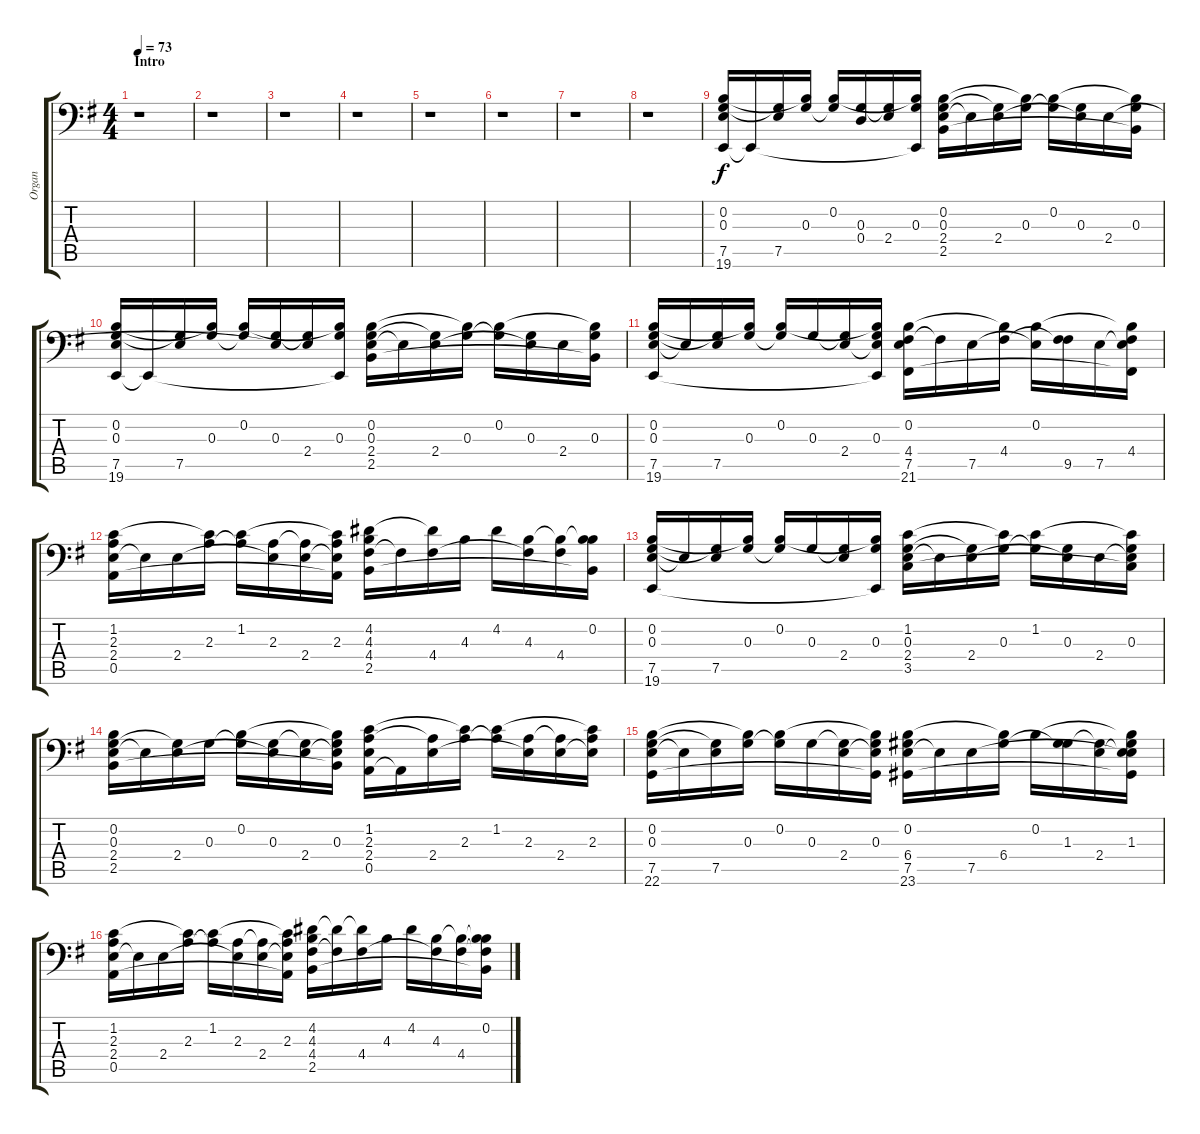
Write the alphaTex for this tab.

\track ("Organ" "Organ") {instrument churchorgan}
\staff {score tabs}
\tuning (E4 B3 G3 D3 A2 A0 Bb-1) {hide}
\ts (4 4)
\section ("" "Intro")
\tempo 73
\clef f4
\ks g
r.1{dy f instrument churchorgan} |
r.1 |
r.1 |
r.1 |
r.1 |
r.1 |
r.1 |
r.1 |
(0.2 0.3 7.5 19.6).16 19.6{t}.16 (0.3{t} 7.5).16 (0.2{t} 0.3).16 (0.2 0.3{t}).16 (0.3 0.4).16 (0.3{t} 2.4).16 (0.2{t} 0.3 19.6{t}).16 (0.2 0.3 2.4 2.5).16 2.4{t}.16 (0.3{t} 2.4).16 (0.2{t} 0.3).16 (0.2 0.3{t}).16 (0.3 2.4{t}).16 2.4.16 (0.2{t} 0.3 2.5{t}).16 |
(0.2 0.3 7.5 19.6).16 19.6{t}.16 (0.3{t} 7.5).16 (0.2{t} 0.3).16 (0.2 0.3{t}).16 (0.3 2.4{t}).16 (0.3{t} 2.4).16 (0.2{t} 0.3 19.6{t}).16 (0.2 0.3 2.4 2.5).16 2.4{t}.16 (0.3{t} 2.4).16 (0.2{t} 0.3).16 (0.2 0.3{t}).16 (0.3 2.4{t}).16 2.4.16 (0.2{t} 0.3 2.5{t}).16 |
(0.2 0.3 7.5 19.6).16 7.5{t}.16 (0.3{t} 7.5).16 (0.2{t} 0.3).16 (0.2 0.3{t}).16 0.3.16 (0.3{t} 2.4).16 (0.2{t} 0.3 2.4{t} 19.6{t}).16 (0.2 4.4 7.5 21.6).16 4.4{t}.16 7.5.16 (0.2{t} 4.4).16 (0.2 7.5{t}).16 (4.4{t} 9.5).16 7.5.16 (0.2{t} 4.4 7.5{t} 21.6{t}).16 |
(1.2 2.3 2.4 0.5).16 2.4{t}.16 2.4.16 (1.2{t} 2.3).16 (1.2 2.3{t}).16 (2.3 2.4{t}).16 (2.3{t} 2.4).16 (1.2{t} 2.3 2.4{t} 0.5{t}).16 (4.2 4.3 4.4 2.5).16 4.4{t}.16 (4.2{t} 4.4).16 4.3.16 4.2.16 (4.3 4.4{t}).16 (4.3{t} 4.4).16 (0.2 4.3{t} 2.5{t}).16 |
(0.2 0.3 7.5 19.6).16 7.5{t}.16 (0.3{t} 7.5).16 (0.2{t} 0.3).16 (0.2 0.3{t}).16 0.3.16 (0.3{t} 2.4).16 (0.2{t} 0.3 19.6{t}).16 (1.2 0.3 2.4 3.5).16 2.4{t}.16 (0.3{t} 2.4).16 (1.2{t} 0.3).16 (1.2 0.3{t}).16 (0.3 2.4{t}).16 2.4.16 (1.2{t} 0.3 2.4{t} 3.5{t}).16 |
(0.2 0.3 2.4 2.5).16 2.4{t}.16 (0.3{t} 2.4).16 0.3.16 (0.2 0.3{t}).16 (0.3 2.4{t}).16 (0.3{t} 2.4).16 (0.2{t} 0.3 2.4{t} 2.5{t}).16 (1.2 2.3 2.4 0.5).16 0.5{t}.16 (2.3{t} 2.4).16 (1.2{t} 2.3).16 (1.2 2.3{t}).16 (2.3 2.4{t}).16 (2.3{t} 2.4).16 (1.2{t} 2.3 2.4{t}).16 |
(0.2 0.3 7.5 22.6).16 7.5{t}.16 (0.3{t} 7.5).16 (0.2{t} 0.3).16 (0.2 0.3{t}).16 0.3.16 (0.3{t} 2.4).16 (0.2{t} 0.3 2.4{t} 22.6{t}).16 (0.2 6.4 7.5 23.6).16 7.5{t}.16 7.5.16 (0.2{t} 6.4).16 0.2.16 (1.3 6.4{t}).16 (1.3{t} 2.4).16 (0.2{t} 1.3 2.4{t} 7.5{t} 23.6{t}).16 |
(1.2 2.3 2.4 0.5).16 2.4{t}.16 2.4.16 (1.2{t} 2.3).16 (1.2 2.3{t}).16 (2.3 2.4{t}).16 (2.3{t} 2.4).16 (1.2{t} 2.3 2.4{t} 0.5{t}).16 (4.2 4.3 4.4 2.5).16 (4.2{t} 4.4{t}).16 (4.2{t} 4.4).16 4.3.16 4.2.16 (4.3 4.4{t}).16 (4.3{t} 4.4).16 (0.2 4.3{t} 4.4{t} 2.5{t}).16
